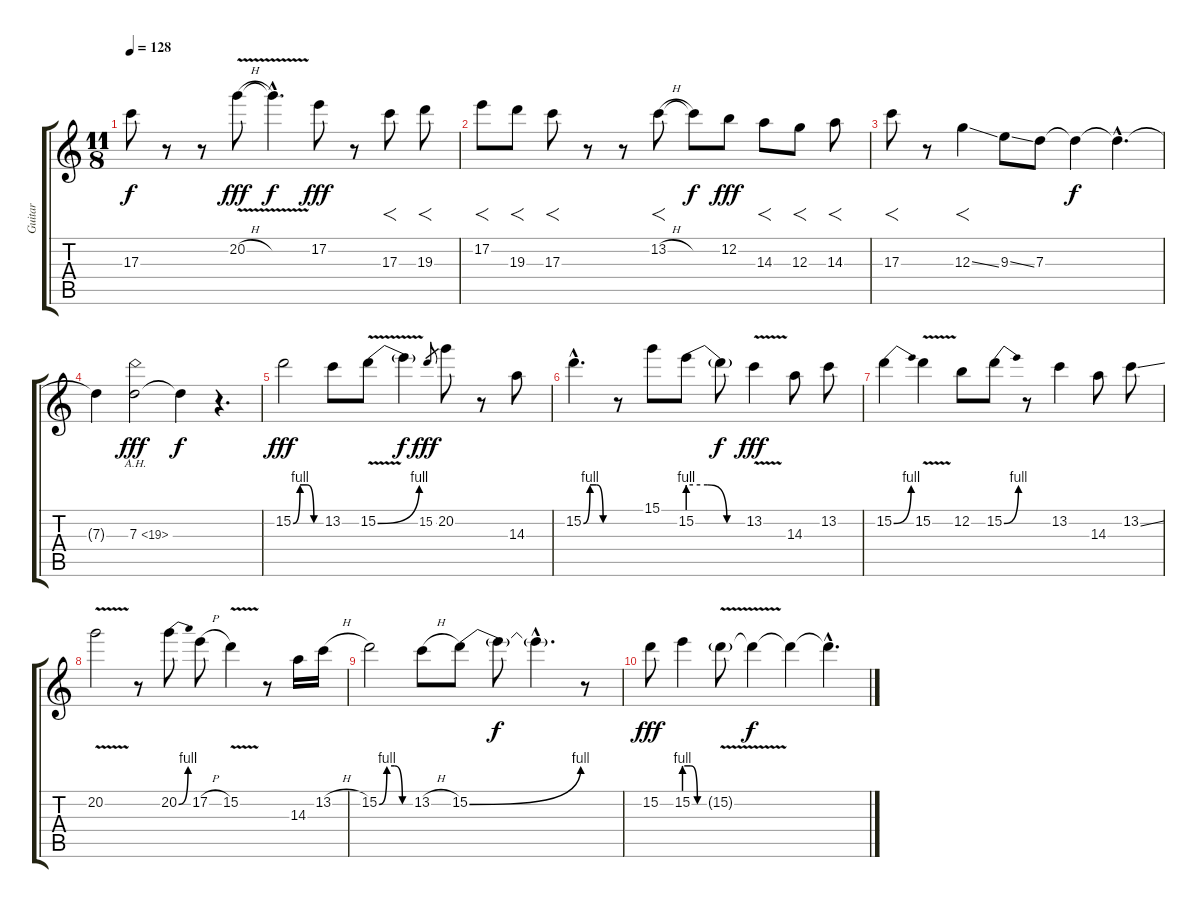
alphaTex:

\track ("Guitar" "Guitar") {instrument distortionguitar}
\staff {score tabs}
\tuning (E4 B3 G3 D3 A2 E2) {hide}
\ts (11 8)
\tempo 128
\clef g2
\ks c
17.3{t}.8{dy f} r.8 r.8 20.2{v h}.8{dy fff volume 16} 20.2{hac t}.4{d dy f} 17.2.8{dy fff} r.8 17.3.8{f} 19.3.8{f} |
17.2.8{f} 19.3.8{f} 17.3.8{f} r.8 r.8 13.2{h}.8{f} 13.2{t}.8{dy f} 12.2.8{dy fff} 14.3.8{f} 12.3.8{f} 14.3.8{f} |
17.3.8{f} r.8 12.3{ss}.4{f} 9.3{ss}.8 7.3.8 7.3{t}.4{dy f} 7.3{hac t}.4{d} |
7.3{t}.4 7.3{ah 12}.2{dy fff volume 0} 7.3{t}.4{dy f} r.4{d} |
15.2{be (custom 0 0 15 4 30 4 45 0 60 0)}.2{dy fff volume 16} 13.2.8 15.2{be (bend 0 0 60 4) v}.8 15.2{t}.4{dy f} 15.2.8{gr dy fff} 20.2.8 r.8 14.3.8 |
15.2{be (custom 0 0 15 4 30 4 45 0 60 0) hac}.4{d} r.8 15.1.8 15.2{be (custom 0 4 20 4 40 0 60 0)}.8 15.2{t}.8{dy f} 13.2{v}.4{dy fff} 14.3.8 13.2.8 |
15.2{be (bend 0 0 60 4)}.4 15.2{v}.4 12.2.8 15.2{be (bend 0 0 60 4)}.8 r.8 13.2.4 14.3.8 13.2{ss}.8 |
20.2{v}.2 r.8 20.2{be (bend 0 0 60 4)}.8{volume 0} 17.2{h}.8 15.2{v}.4 r.8 14.3.16{volume 16} 13.2{h}.16 |
15.2{be (custom 0 0 15 4 30 4 45 0 60 0)}.2 13.2{h}.8 15.2{be (bend 0 0 60 4)}.8 15.2{t}.8{dy f} 15.2{hac t}.4{d} r.8 |
15.2.8{dy fff} 15.2{be (custom 0 4 20 4 40 0 60 0)}.4 15.2{v g}.8 15.2{t}.4{dy f} 15.2{t}.4 15.2{hac t}.4{d volume 0}
